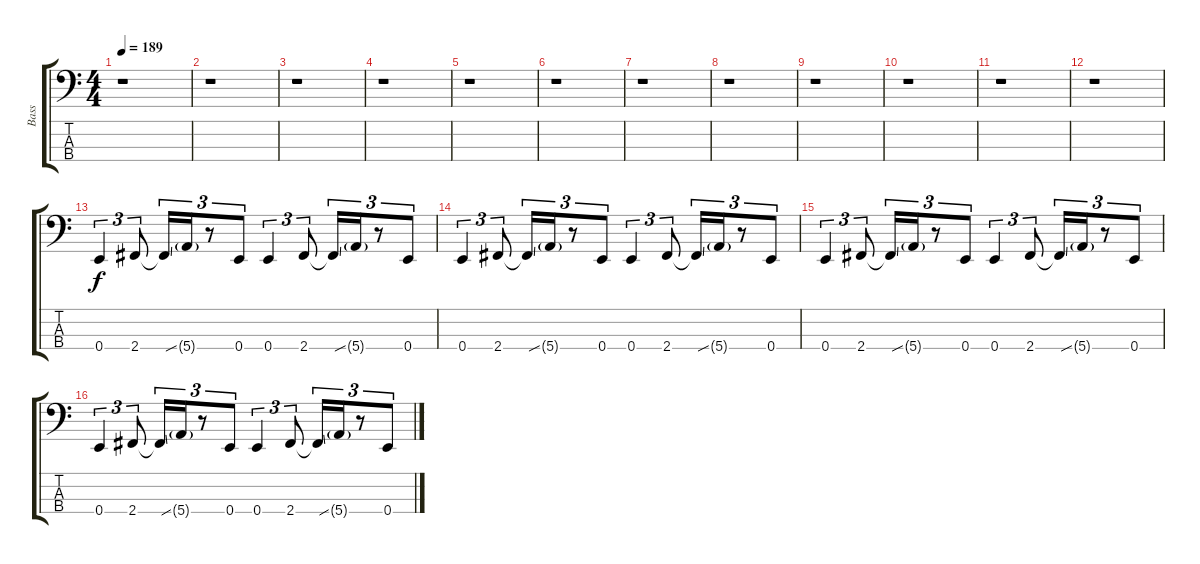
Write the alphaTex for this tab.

\track ("Bass" "Bass") {instrument electricbassfinger}
\staff {score tabs}
\tuning (G2 D2 A1 E1) {hide}
\ts (4 4)
\tempo 189
\clef f4
\ks c
r.1{dy f} |
r.1 |
r.1 |
r.1 |
r.1 |
r.1 |
r.1 |
r.1 |
r.1 |
r.1 |
r.1 |
r.1 |
0.4.4{tu (3 2)} 2.4.8{tu (3 2)} 2.4{ss t}.16{tu (3 2)} 5.4{g}.16{tu (3 2)} r.8{tu (3 2)} 0.4.8{tu (3 2)} 0.4.4{tu (3 2)} 2.4.8{tu (3 2)} 2.4{ss t}.16{tu (3 2)} 5.4{g}.16{tu (3 2)} r.8{tu (3 2)} 0.4.8{tu (3 2)} |
0.4.4{tu (3 2)} 2.4.8{tu (3 2)} 2.4{ss t}.16{tu (3 2)} 5.4{g}.16{tu (3 2)} r.8{tu (3 2)} 0.4.8{tu (3 2)} 0.4.4{tu (3 2)} 2.4.8{tu (3 2)} 2.4{ss t}.16{tu (3 2)} 5.4{g}.16{tu (3 2)} r.8{tu (3 2)} 0.4.8{tu (3 2)} |
0.4.4{tu (3 2)} 2.4.8{tu (3 2)} 2.4{ss t}.16{tu (3 2)} 5.4{g}.16{tu (3 2)} r.8{tu (3 2)} 0.4.8{tu (3 2)} 0.4.4{tu (3 2)} 2.4.8{tu (3 2)} 2.4{ss t}.16{tu (3 2)} 5.4{g}.16{tu (3 2)} r.8{tu (3 2)} 0.4.8{tu (3 2)} |
0.4.4{tu (3 2)} 2.4.8{tu (3 2)} 2.4{ss t}.16{tu (3 2)} 5.4{g}.16{tu (3 2)} r.8{tu (3 2)} 0.4.8{tu (3 2)} 0.4.4{tu (3 2)} 2.4.8{tu (3 2)} 2.4{ss t}.16{tu (3 2)} 5.4{g}.16{tu (3 2)} r.8{tu (3 2)} 0.4.8{tu (3 2)}
